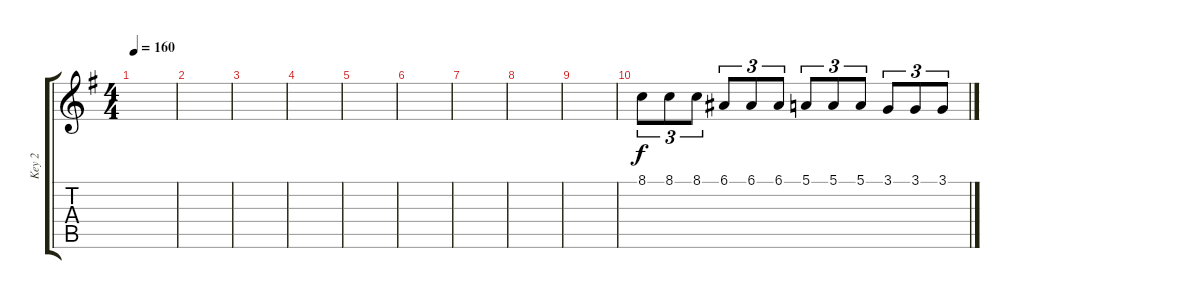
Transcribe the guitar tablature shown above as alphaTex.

\track ("Key 2" "Key 2") {instrument violin}
\staff {score tabs}
\tuning (E4 B3 G3 D3 A2 E2) {hide}
\ts (4 4)
\tempo 160
\clef g2
\ks g
|
|
|
|
|
|
|
|
|
8.1.8{tu (3 2)} 8.1.8{tu (3 2)} 8.1.8{tu (3 2)} 6.1.8{tu (3 2)} 6.1.8{tu (3 2)} 6.1.8{tu (3 2)} 5.1.8{tu (3 2)} 5.1.8{tu (3 2)} 5.1.8{tu (3 2)} 3.1.8{tu (3 2)} 3.1.8{tu (3 2)} 3.1.8{tu (3 2)}
